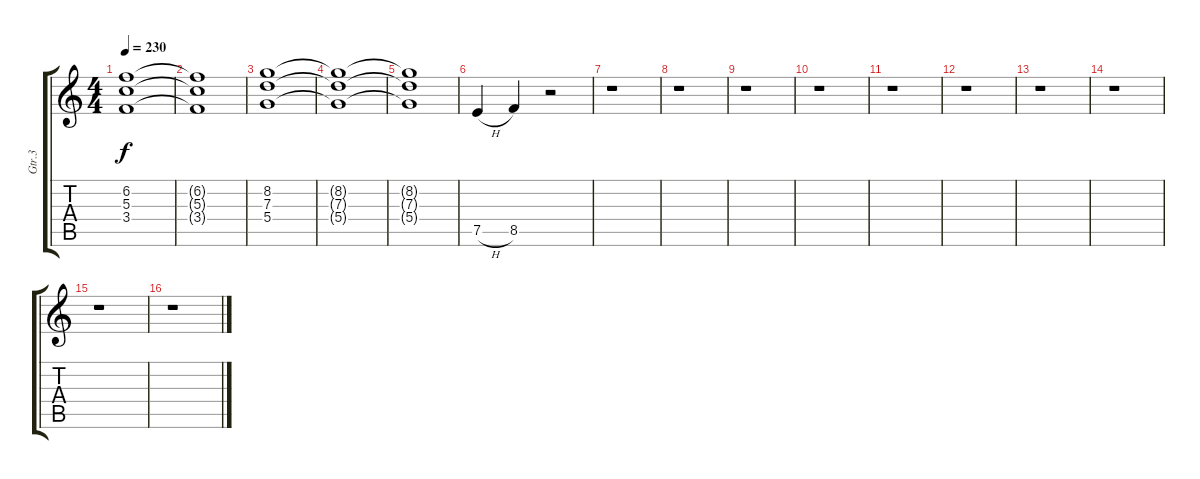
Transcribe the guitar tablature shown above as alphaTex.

\track ("Gtr.3" "Gtr.3") {instrument distortionguitar}
\staff {score tabs}
\tuning (E4 B3 G3 D3 A2 E2) {hide}
\ts (4 4)
\tempo 230
\clef g2
\ks c
(6.2 5.3 3.4).1{dy f} |
(6.2{t} 5.3{t} 3.4{t}).1 |
(8.2 7.3 5.4).1 |
(8.2{t} 7.3{t} 5.4{t}).1 |
(8.2{t} 7.3{t} 5.4{t}).1 |
7.5{h}.4 8.5.4 r.2 |
r.1 |
r.1 |
r.1 |
r.1 |
r.1 |
r.1 |
r.1 |
r.1 |
r.1 |
r.1
